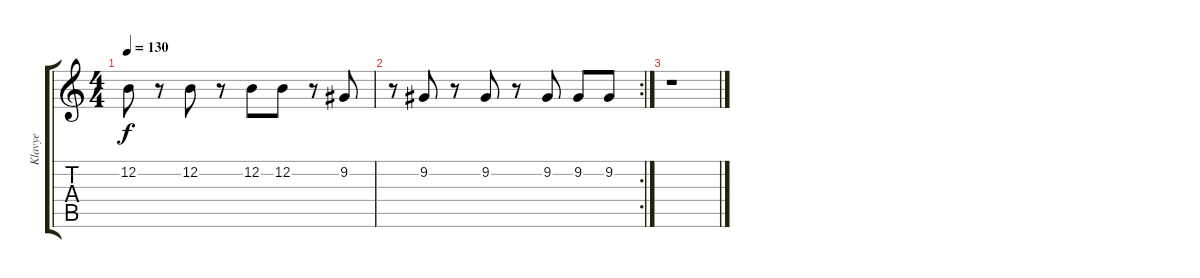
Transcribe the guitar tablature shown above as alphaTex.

\track ("Klavye" "Klavye") {instrument tremolostrings}
\staff {score tabs}
\tuning (E4 B3 G3 D3 A2 E2) {hide}
\ts (4 4)
\tempo 130
\clef g2
\ks c
12.2.8{dy f} r.8 12.2.8 r.8 12.2.8 12.2.8 r.8 9.2.8 |
\rc 2
r.8 9.2.8 r.8 9.2.8 r.8 9.2.8 9.2.8 9.2.8 |
r.1
